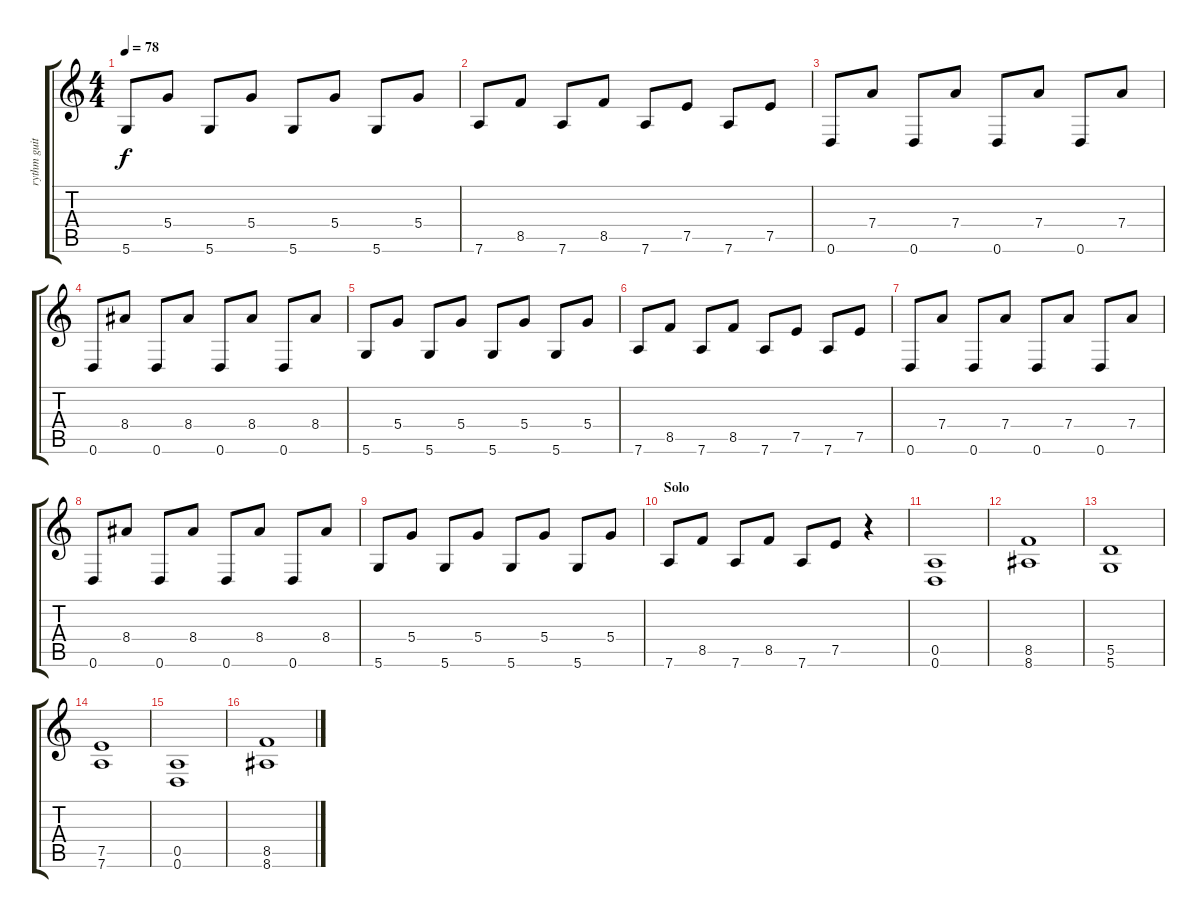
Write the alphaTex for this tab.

\track ("rythm guitar" "rythm guit") {instrument distortionguitar}
\staff {score tabs}
\tuning (E4 B3 G3 D3 A2 D2) {hide}
\ts (4 4)
\tempo 78
\clef g2
\ks c
5.6.8{dy f} 5.4.8 5.6.8 5.4.8 5.6.8 5.4.8 5.6.8 5.4.8 |
7.6.8 8.5.8 7.6.8 8.5.8 7.6.8 7.5.8 7.6.8 7.5.8 |
0.6.8 7.4.8 0.6.8 7.4.8 0.6.8 7.4.8 0.6.8 7.4.8 |
0.6.8 8.4.8 0.6.8 8.4.8 0.6.8 8.4.8 0.6.8 8.4.8 |
5.6.8 5.4.8 5.6.8 5.4.8 5.6.8 5.4.8 5.6.8 5.4.8 |
7.6.8 8.5.8 7.6.8 8.5.8 7.6.8 7.5.8 7.6.8 7.5.8 |
0.6.8 7.4.8 0.6.8 7.4.8 0.6.8 7.4.8 0.6.8 7.4.8 |
0.6.8 8.4.8 0.6.8 8.4.8 0.6.8 8.4.8 0.6.8 8.4.8 |
5.6.8 5.4.8 5.6.8 5.4.8 5.6.8 5.4.8 5.6.8 5.4.8 |
\section ("" "Solo")
7.6.8 8.5.8 7.6.8 8.5.8 7.6.8 7.5.8 r.4 |
(0.5 0.6).1{instrument distortionguitar} |
(8.5 8.6).1 |
(5.5 5.6).1 |
(7.5 7.6).1 |
(0.5 0.6).1{instrument distortionguitar} |
(8.5 8.6).1
